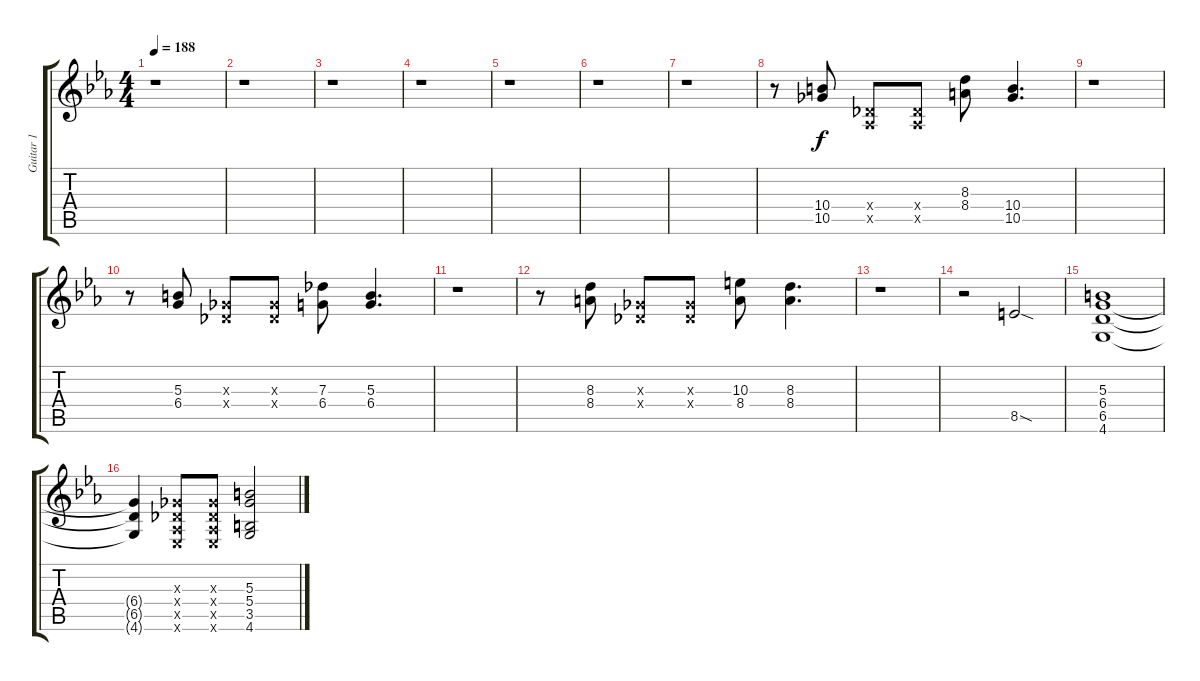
\track ("Guitar 1" "Guitar 1") {instrument distortionguitar}
\staff {score tabs}
\tuning (Eb4 Bb3 Gb3 Db3 Ab2 Eb2) {hide}
\ts (4 4)
\tempo 188
\clef g2
\ks eb
r.1{dy f} |
r.1 |
r.1 |
r.1 |
r.1 |
r.1 |
r.1 |
r.8 (10.4 10.5).8 (0.4{x} 0.5{x}).8 (0.4{x} 0.5{x}).8 (8.3 8.4).8 (10.4 10.5).4{d} |
r.1 |
r.8 (5.3 6.4).8 (0.3{x} 0.4{x}).8 (0.3{x} 0.4{x}).8 (7.3 6.4).8 (5.3 6.4).4{d} |
r.1 |
r.8 (8.3 8.4).8 (0.3{x} 0.4{x}).8 (0.3{x} 0.4{x}).8 (10.3 8.4).8 (8.3 8.4).4{d} |
r.1 |
r.2 8.5{sod}.2 |
(5.3 6.4 6.5 4.6).1 |
(6.4{t} 6.5{t} 4.6{t}).4 (0.3{x} 0.4{x} 0.5{x} 0.6{x}).8 (0.3{x} 0.4{x} 0.5{x} 0.6{x}).8 (5.3 5.4 3.5 4.6).2
